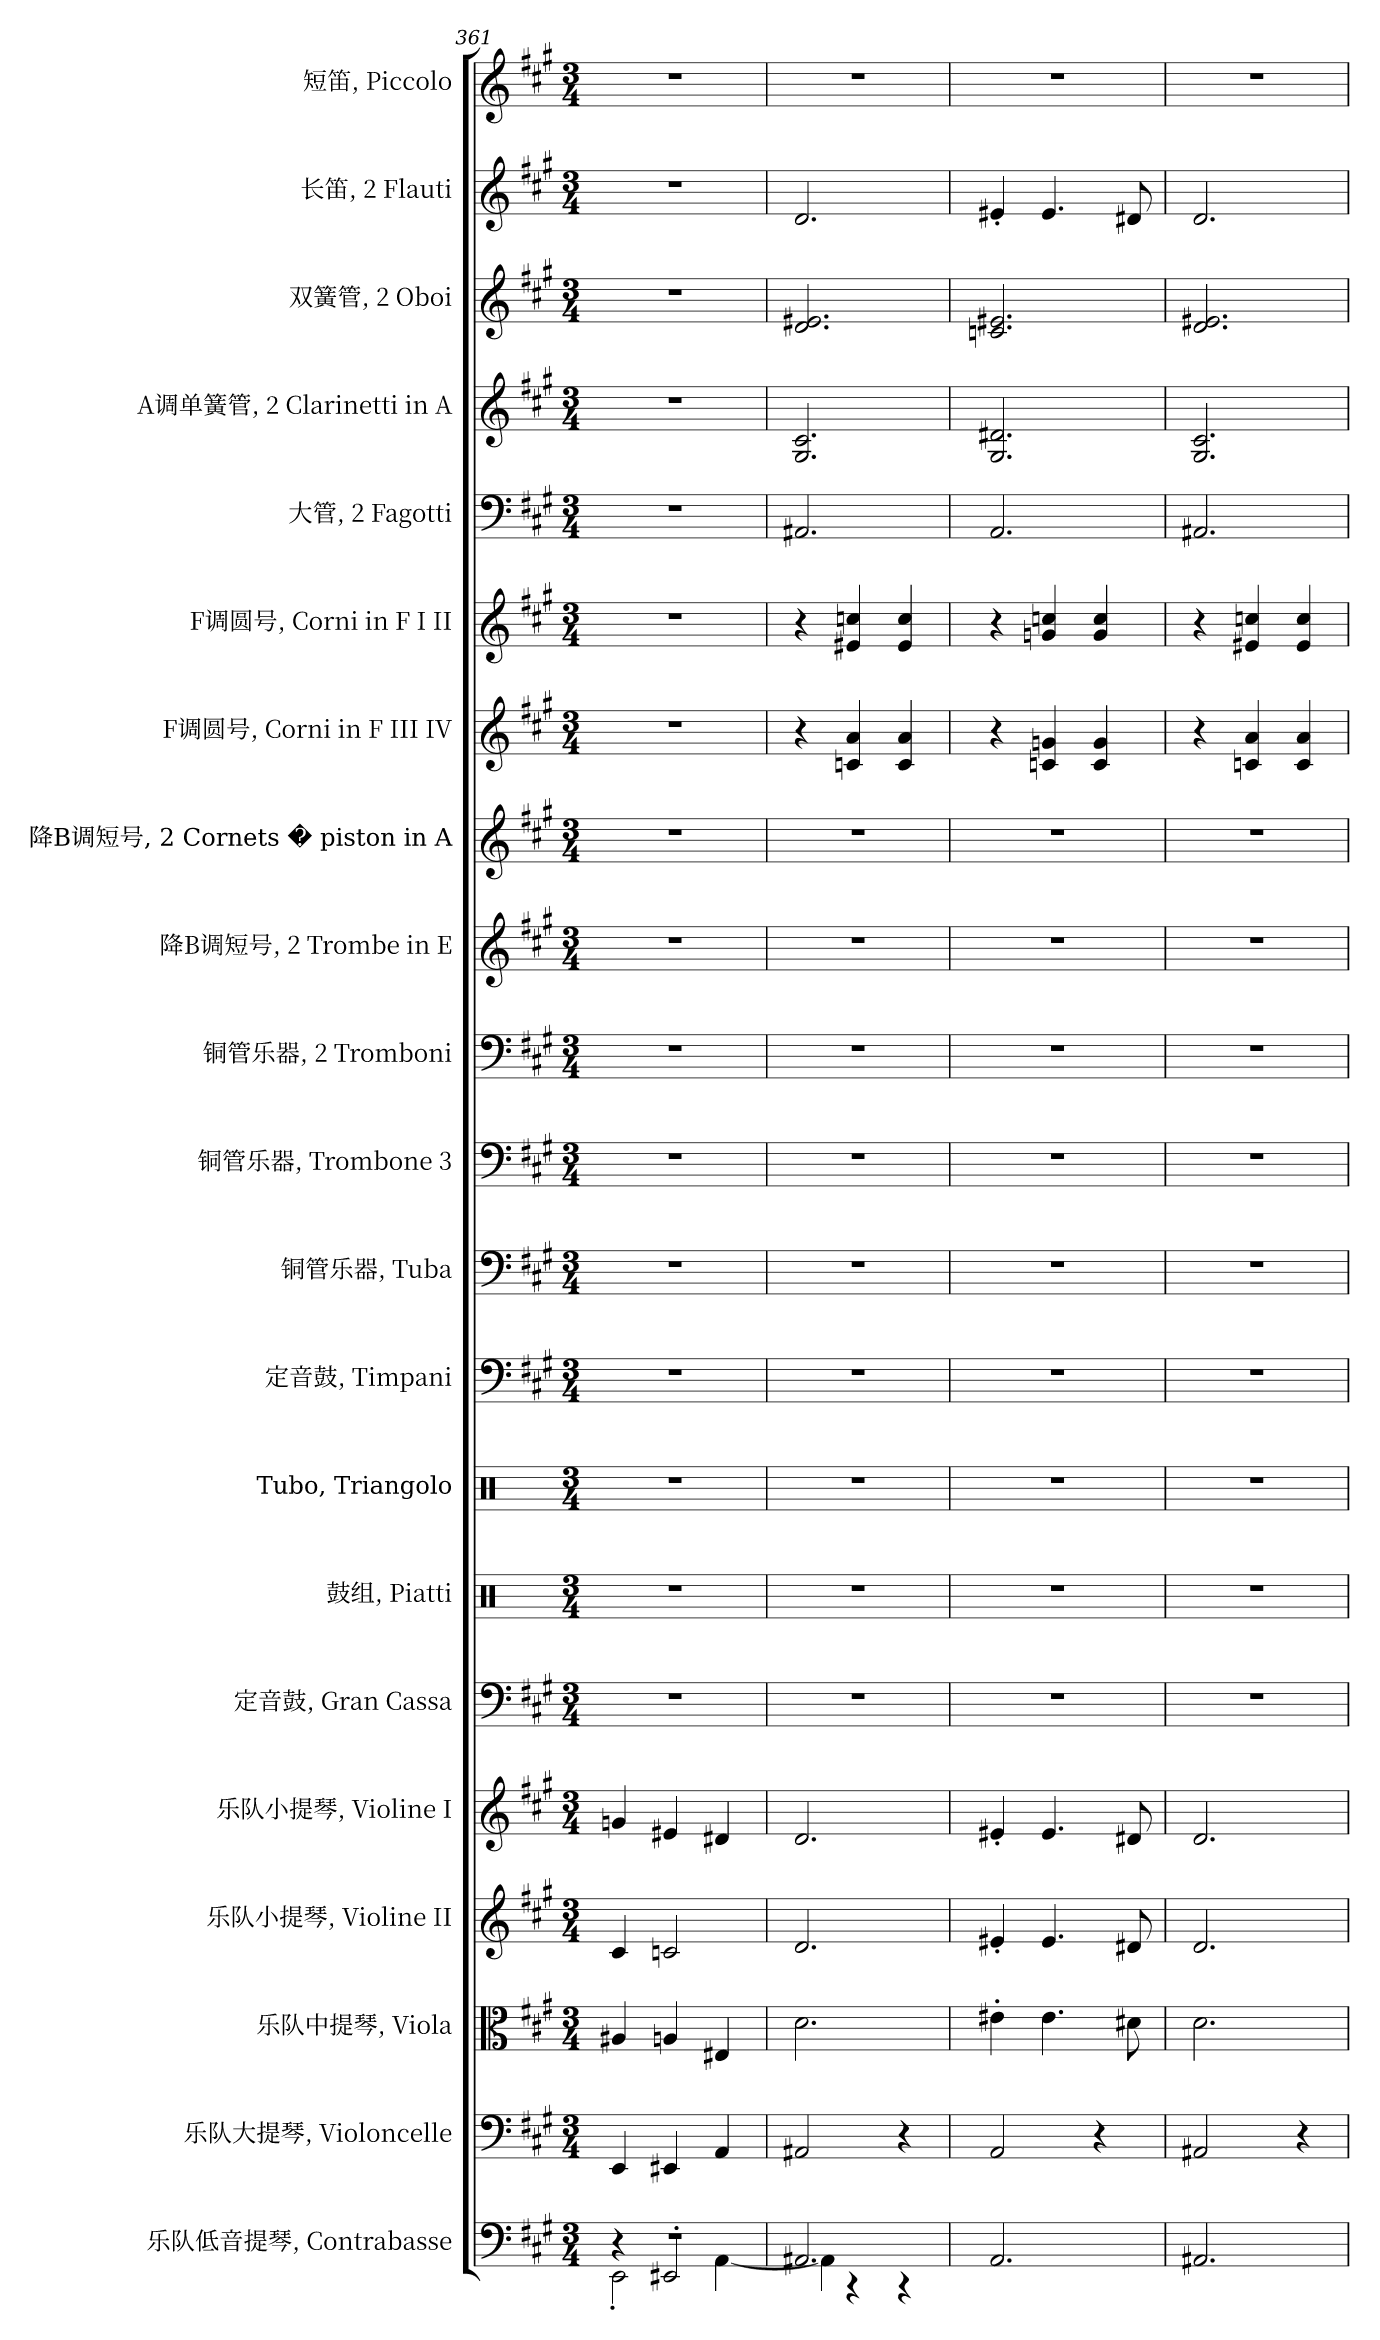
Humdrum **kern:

**kern	**kern	**kern	**kern	**kern	**kern	**kern	**kern	**kern	**kern	**kern	**kern	**kern	**kern	**kern	**kern	**kern	**kern	**kern	**kern	**kern
*part21	*part20	*part19	*part18	*part17	*part16	*part15	*part14	*part13	*part12	*part11	*part10	*part9	*part8	*part7	*part6	*part5	*part4	*part3	*part2	*part1
*staff21	*staff20	*staff19	*staff18	*staff17	*staff16	*staff15	*staff14	*staff13	*staff12	*staff11	*staff10	*staff9	*staff8	*staff7	*staff6	*staff5	*staff4	*staff3	*staff2	*staff1
*I"乐队低音提琴, Contrabasse	*I"乐队大提琴, Violoncelle	*I"乐队中提琴, Viola	*I"乐队小提琴, Violine II	*I"乐队小提琴, Violine I	*I"定音鼓, Gran Cassa	*I"鼓组, Piatti	*I"Tubo, Triangolo	*I"定音鼓, Timpani	*I"铜管乐器, Tuba	*I"铜管乐器, Trombone 3	*I"铜管乐器, 2 Tromboni	*I"降B调短号, 2 Trombe in E	*I"降B调短号, 2 Cornets � piston in A	*I"F调圆号, Corni in F III IV	*I"F调圆号, Corni in F I II	*I"大管, 2 Fagotti	*I"A调单簧管, 2 Clarinetti in A	*I"双簧管, 2 Oboi	*I"长笛, 2 Flauti	*I"短笛, Piccolo
*I'Cbs.	*	*	*	*	*	*	*I'Tu.	*I'Timp.	*	*	*	*	*I'B♭ Cnt.	*	*	*	*I'A Cl.	*I'Ob.	*I'Fl.	*I'Picc.
*clefF4	*clefF4	*clefC3	*clefG2	*clefG2	*clefF4	*clefX	*clefX	*clefF4	*clefF4	*clefF4	*clefF4	*clefG2	*clefG2	*clefG2	*clefG2	*clefF4	*clefG2	*clefG2	*clefG2	*clefG2
*ITrd7c12	*	*	*	*	*	*	*	*	*	*	*	*ITrd1c2	*ITrd1c2	*ITrd4c7	*ITrd4c7	*	*ITrd2c3	*	*	*ITrd-7c-12
*k[f#c#g#]	*k[f#c#g#]	*k[f#c#g#]	*k[f#c#g#]	*k[f#c#g#]	*k[f#c#g#]	*k[]	*k[]	*k[f#c#g#]	*k[f#c#g#]	*k[f#c#g#]	*k[f#c#g#]	*k[f#]	*k[f#]	*k[f#c#]	*k[f#c#]	*k[f#c#g#]	*k[f#c#g#d#a#e#]	*k[f#c#g#]	*k[f#c#g#]	*k[f#c#g#]
*M3/4	*M3/4	*M3/4	*M3/4	*M3/4	*M3/4	*M3/4	*M3/4	*M3/4	*M3/4	*M3/4	*M3/4	*M3/4	*M3/4	*M3/4	*M3/4	*M3/4	*M3/4	*M3/4	*M3/4	*M3/4
*MM180	*MM180	*MM180	*MM180	*MM180	*MM180	*MM180	*MM180	*MM180	*MM180	*MM180	*MM180	*MM180	*MM180	*MM180	*MM180	*MM180	*MM180	*MM180	*MM180	*MM180
=361	=361	=361	=361	=361	=361	=361	=361	=361	=361	=361	=361	=361	=361	=361	=361	=361	=361	=361	=361	=361
*^	*	*	*	*	*	*	*	*	*	*	*	*	*	*	*	*	*	*	*	*
*	*^	*	*	*	*	*	*	*	*	*	*	*	*	*	*	*	*	*	*	*	*
2.r	2EEE'\	4r	4EE/	4A#X/	4c#/	4gn/	2.r	2.r	2.r	2.r	2.r	2.r	2.r	2.r	2.r	2.r	2.r	2.r	2.r	2.r	2.r	2.r
.	.	2EEE#X'/	4EE#X/	4An/	2cn/	4e#X/	.	.	.	.	.	.	.	.	.	.	.	.	.	.	.	.
.	[4AAA\	.	4AA/	4E#X/	.	4d#X/	.	.	.	.	.	.	.	.	.	.	.	.	.	.	.	.
*v	*v	*v	*	*	*	*	*	*	*	*	*	*	*	*	*	*	*	*	*	*	*	*
!!LO:PB:g=z
=362	=362	=362	=362	=362	=362	=362	=362	=362	=362	=362	=362	=362	=362	=362	=362	=362	=362	=362	=362	=362
*	*	*	*	*	*	*	*	*	*	*	*	*	*	*	*	*	*	*	*	*MM190
*^	*	*	*	*	*	*	*	*	*	*	*	*	*	*	*	*	*	*	*	*
2.AAA#X/	4AAA\]	2AA#X/	2.d\	2.d/	2.d/	2.r	2.r	2.r	2.r	2.r	2.r	2.r	2.r	2.r	4r	4r	2.AA#X/	2.E#/ 2.A#/	2.d/ 2.e#X/	2.d/	2.r
.	4r	.	.	.	.	.	.	.	.	.	.	.	.	.	4Fn/ 4d/	4A#X/ 4fn/	.	.	.	.	.
.	4r	4r	.	.	.	.	.	.	.	.	.	.	.	.	4F/ 4d/	4A#/ 4f/	.	.	.	.	.
*v	*v	*	*	*	*	*	*	*	*	*	*	*	*	*	*	*	*	*	*	*	*
=363	=363	=363	=363	=363	=363	=363	=363	=363	=363	=363	=363	=363	=363	=363	=363	=363	=363	=363	=363	=363
*	*	*	*	*	*	*	*	*	*	*	*	*	*	*	*	*	*	*	*	*MM200
2.AAA/	2AA/	4e#X'\	4e#X'/	4e#X'/	2.r	2.r	2.r	2.r	2.r	2.r	2.r	2.r	2.r	4r	4r	2.AA/	2.E#/ 2.B#X/	2.cn/ 2.e#X/	4e#X'/	2.r
.	.	4.e#\	4.e#/	4.e#/	.	.	.	.	.	.	.	.	.	4Fn/ 4cn/	4cn/ 4fn/	.	.	.	4.e#/	.
.	4r	.	.	.	.	.	.	.	.	.	.	.	.	4F/ 4c/	4c/ 4f/	.	.	.	.	.
.	.	8d#X\	8d#X/	8d#X/	.	.	.	.	.	.	.	.	.	.	.	.	.	.	8d#X/	.
=364	=364	=364	=364	=364	=364	=364	=364	=364	=364	=364	=364	=364	=364	=364	=364	=364	=364	=364	=364	=364
*	*	*	*	*	*	*	*	*	*	*	*	*	*	*	*	*	*	*	*	*MM200
2.AAA#X/	2AA#X/	2.d\	2.d/	2.d/	2.r	2.r	2.r	2.r	2.r	2.r	2.r	2.r	2.r	4r	4r	2.AA#X/	2.E#/ 2.A#/	2.d/ 2.e#X/	2.d/	2.r
.	.	.	.	.	.	.	.	.	.	.	.	.	.	4Fn/ 4d/	4A#X/ 4fn/	.	.	.	.	.
.	4r	.	.	.	.	.	.	.	.	.	.	.	.	4F/ 4d/	4A#/ 4f/	.	.	.	.	.
=	=	=	=	=	=	=	=	=	=	=	=	=	=	=	=	=	=	=	=	=
*-	*-	*-	*-	*-	*-	*-	*-	*-	*-	*-	*-	*-	*-	*-	*-	*-	*-	*-	*-	*-
